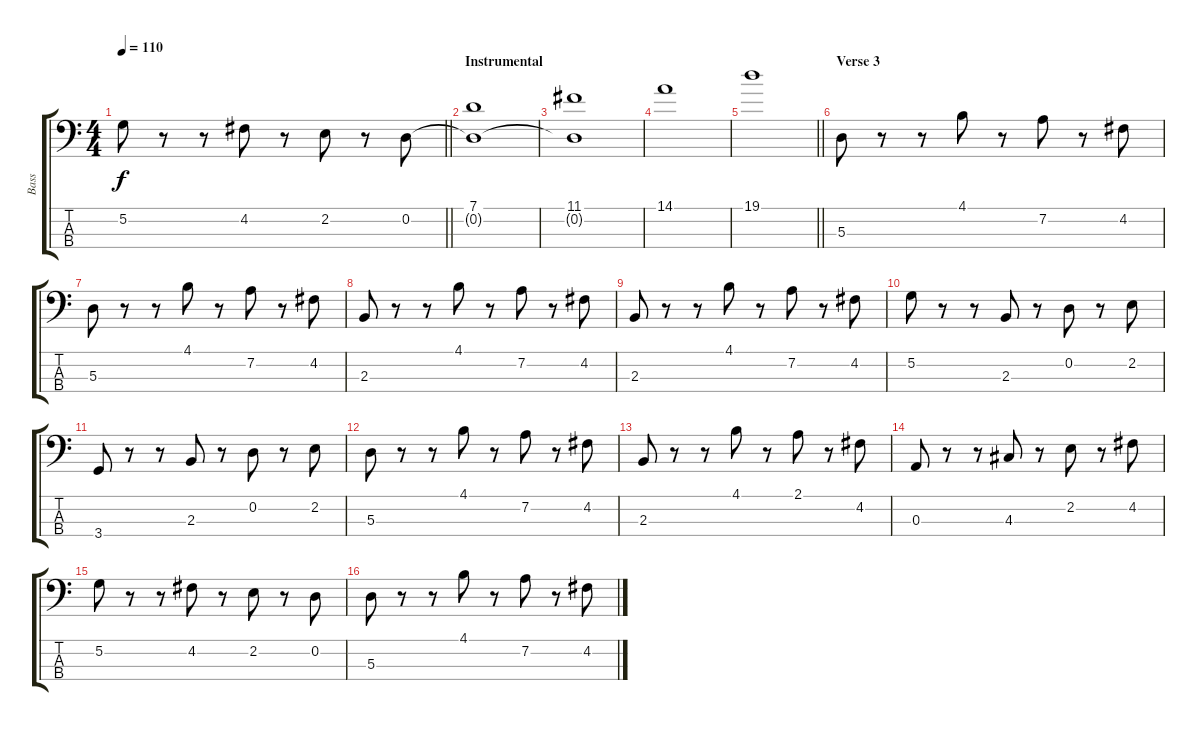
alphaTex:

\track ("Bass" "Bass") {instrument electricbassfinger}
\staff {score tabs}
\tuning (G2 D2 A1 E1) {hide}
\ts (4 4)
\tempo 110
\clef f4
\barLineRight lightlight
\ks c
5.2.8{dy f} r.8 r.8 4.2.8 r.8 2.2.8 r.8 0.2.8 |
\section ("" "Instrumental")
(7.1 0.2{t}).1 |
(11.1 0.2{t}).1 |
14.1.1 |
\barLineRight lightlight
19.1.1 |
\section ("" "Verse 3")
5.3.8 r.8 r.8 4.1.8 r.8 7.2.8 r.8 4.2.8 |
5.3.8 r.8 r.8 4.1.8 r.8 7.2.8 r.8 4.2.8 |
2.3.8 r.8 r.8 4.1.8 r.8 7.2.8 r.8 4.2.8 |
2.3.8 r.8 r.8 4.1.8 r.8 7.2.8 r.8 4.2.8 |
5.2.8 r.8 r.8 2.3.8 r.8 0.2.8 r.8 2.2.8 |
3.4.8 r.8 r.8 2.3.8 r.8 0.2.8 r.8 2.2.8 |
5.3.8 r.8 r.8 4.1.8 r.8 7.2.8 r.8 4.2.8 |
2.3.8 r.8 r.8 4.1.8 r.8 2.1.8 r.8 4.2.8 |
0.3.8 r.8 r.8 4.3.8 r.8 2.2.8 r.8 4.2.8 |
5.2.8 r.8 r.8 4.2.8 r.8 2.2.8 r.8 0.2.8 |
5.3.8 r.8 r.8 4.1.8 r.8 7.2.8 r.8 4.2.8
